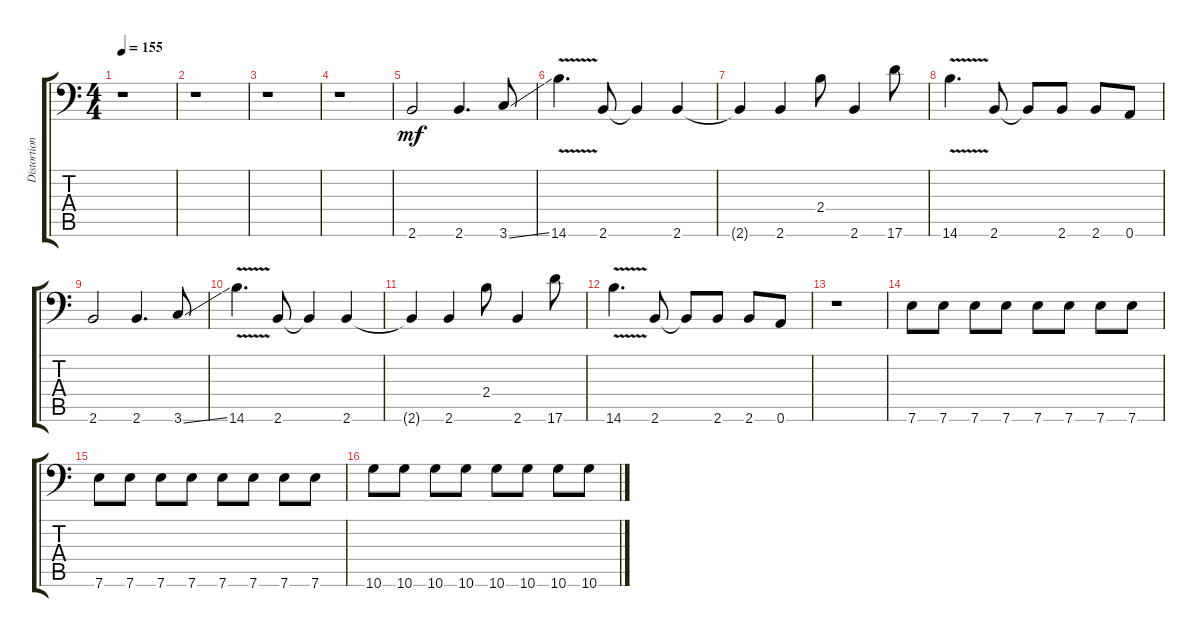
\track ("Distortion Guitar" "Distortion") {instrument distortionguitar}
\staff {score tabs}
\tuning (B3 Gb3 D3 A2 E2 A1) {hide}
\ts (4 4)
\tempo 155
\clef f4
\ks c
r.1{dy mf} |
r.1 |
r.1 |
r.1 |
2.6.2 2.6.4{d} 3.6{ss}.8 |
14.6{v}.4{d} 2.6.8 2.6{t}.4 2.6.4 |
2.6{t}.4 2.6.4 2.4.8 2.6.4 17.6.8 |
14.6{v}.4{d} 2.6.8 2.6{t}.8 2.6.8 2.6.8 0.6.8 |
2.6.2 2.6.4{d} 3.6{ss}.8 |
14.6{v}.4{d} 2.6.8 2.6{t}.4 2.6.4 |
2.6{t}.4 2.6.4 2.4.8 2.6.4 17.6.8 |
14.6{v}.4{d} 2.6.8 2.6{t}.8 2.6.8 2.6.8 0.6.8 |
r.1 |
7.6.8 7.6.8 7.6.8 7.6.8 7.6.8 7.6.8 7.6.8 7.6.8 |
7.6.8 7.6.8 7.6.8 7.6.8 7.6.8 7.6.8 7.6.8 7.6.8 |
10.6.8 10.6.8 10.6.8 10.6.8 10.6.8 10.6.8 10.6.8 10.6.8
